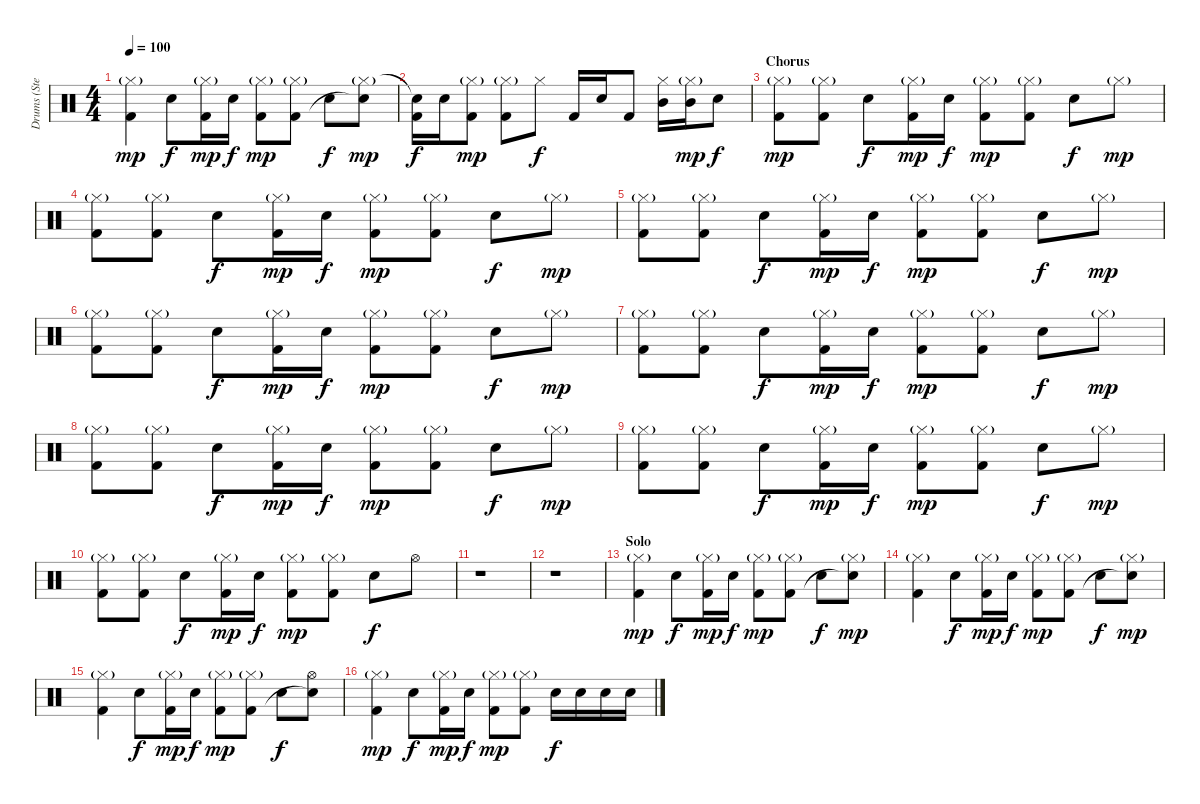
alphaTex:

\track ("Drums (Stevo32)" "Drums (Ste") {instrument percussion}
\staff {score}
\articulation defaults
\ts (4 4)
\tempo 100
\clef neutral
\ks c
("Hi-Hat (closed)"{g} "Kick (hit) 2").4{dy mp} "Electric Snare (hit)".8{dy f} ("Hi-Hat (closed)"{g} "Kick (hit) 2").16{dy mp} "Electric Snare (hit)".16{dy f} ("Hi-Hat (closed)"{g} "Kick (hit) 2").8{dy mp} ("Hi-Hat (closed)"{g} "Kick (hit) 2").8 "Electric Snare (hit)".8{dy f} ("Hi-Hat (closed)"{g} "Snare (hit)"{t}).8{dy mp} |
("Snare (hit)"{t} "Kick (hit) 2").16{dy f} "Electric Snare (hit)".16 ("Hi-Hat (closed)"{g} "Kick (hit) 2").8{dy mp} ("Hi-Hat (closed)"{g} "Kick (hit) 2").8 "Hi-Hat (closed)".8{dy f} "Kick (hit) 2".16 "Electric Snare (hit)".16 "Kick (hit) 2".8 ("Hi-Hat (closed)" "Mid Tom (hit)").16 ("Hi-Hat (closed)"{g} "Mid Tom (hit)").16{dy mp} "Electric Snare (hit)".8{dy f} |
\section ("" "Chorus")
("Hi-Hat (closed)"{g} "Kick (hit) 2").8{dy mp} ("Hi-Hat (closed)"{g} "Kick (hit) 2").8 "Electric Snare (hit)".8{dy f} ("Hi-Hat (closed)"{g} "Kick (hit) 2").16{dy mp} "Electric Snare (hit)".16{dy f} ("Hi-Hat (closed)"{g} "Kick (hit) 2").8{dy mp} ("Hi-Hat (closed)"{g} "Kick (hit) 2").8 "Electric Snare (hit)".8{dy f} "Hi-Hat (closed)"{g}.8{dy mp} |
("Hi-Hat (closed)"{g} "Kick (hit) 2").8 ("Hi-Hat (closed)"{g} "Kick (hit) 2").8 "Electric Snare (hit)".8{dy f} ("Hi-Hat (closed)"{g} "Kick (hit) 2").16{dy mp} "Electric Snare (hit)".16{dy f} ("Hi-Hat (closed)"{g} "Kick (hit) 2").8{dy mp} ("Hi-Hat (closed)"{g} "Kick (hit) 2").8 "Electric Snare (hit)".8{dy f} "Hi-Hat (closed)"{g}.8{dy mp} |
("Hi-Hat (closed)"{g} "Kick (hit) 2").8 ("Hi-Hat (closed)"{g} "Kick (hit) 2").8 "Electric Snare (hit)".8{dy f} ("Hi-Hat (closed)"{g} "Kick (hit) 2").16{dy mp} "Electric Snare (hit)".16{dy f} ("Hi-Hat (closed)"{g} "Kick (hit) 2").8{dy mp} ("Hi-Hat (closed)"{g} "Kick (hit) 2").8 "Electric Snare (hit)".8{dy f} "Hi-Hat (closed)"{g}.8{dy mp} |
("Hi-Hat (closed)"{g} "Kick (hit) 2").8 ("Hi-Hat (closed)"{g} "Kick (hit) 2").8 "Electric Snare (hit)".8{dy f} ("Hi-Hat (closed)"{g} "Kick (hit) 2").16{dy mp} "Electric Snare (hit)".16{dy f} ("Hi-Hat (closed)"{g} "Kick (hit) 2").8{dy mp} ("Hi-Hat (closed)"{g} "Kick (hit) 2").8 "Electric Snare (hit)".8{dy f} "Hi-Hat (closed)"{g}.8{dy mp} |
("Hi-Hat (closed)"{g} "Kick (hit) 2").8 ("Hi-Hat (closed)"{g} "Kick (hit) 2").8 "Electric Snare (hit)".8{dy f} ("Hi-Hat (closed)"{g} "Kick (hit) 2").16{dy mp} "Electric Snare (hit)".16{dy f} ("Hi-Hat (closed)"{g} "Kick (hit) 2").8{dy mp} ("Hi-Hat (closed)"{g} "Kick (hit) 2").8 "Electric Snare (hit)".8{dy f} "Hi-Hat (closed)"{g}.8{dy mp} |
("Hi-Hat (closed)"{g} "Kick (hit) 2").8 ("Hi-Hat (closed)"{g} "Kick (hit) 2").8 "Electric Snare (hit)".8{dy f} ("Hi-Hat (closed)"{g} "Kick (hit) 2").16{dy mp} "Electric Snare (hit)".16{dy f} ("Hi-Hat (closed)"{g} "Kick (hit) 2").8{dy mp} ("Hi-Hat (closed)"{g} "Kick (hit) 2").8 "Electric Snare (hit)".8{dy f} "Hi-Hat (closed)"{g}.8{dy mp} |
("Hi-Hat (closed)"{g} "Kick (hit) 2").8 ("Hi-Hat (closed)"{g} "Kick (hit) 2").8 "Electric Snare (hit)".8{dy f} ("Hi-Hat (closed)"{g} "Kick (hit) 2").16{dy mp} "Electric Snare (hit)".16{dy f} ("Hi-Hat (closed)"{g} "Kick (hit) 2").8{dy mp} ("Hi-Hat (closed)"{g} "Kick (hit) 2").8 "Electric Snare (hit)".8{dy f} "Hi-Hat (closed)"{g}.8{dy mp} |
("Hi-Hat (closed)"{g} "Kick (hit) 2").8 ("Hi-Hat (closed)"{g} "Kick (hit) 2").8 "Electric Snare (hit)".8{dy f} ("Hi-Hat (closed)"{g} "Kick (hit) 2").16{dy mp} "Electric Snare (hit)".16{dy f} ("Hi-Hat (closed)"{g} "Kick (hit) 2").8{dy mp} ("Hi-Hat (closed)"{g} "Kick (hit) 2").8 "Electric Snare (hit)".8{dy f} "Hi-Hat (open)".8 |
r.1 |
r.1 |
\section ("" "Solo")
("Hi-Hat (closed)"{g} "Kick (hit) 2").4{dy mp} "Electric Snare (hit)".8{dy f} ("Hi-Hat (closed)"{g} "Kick (hit) 2").16{dy mp} "Electric Snare (hit)".16{dy f} ("Hi-Hat (closed)"{g} "Kick (hit) 2").8{dy mp} ("Hi-Hat (closed)"{g} "Kick (hit) 2").8 "Electric Snare (hit)".8{dy f} ("Hi-Hat (closed)"{g} "Snare (hit)"{t}).8{dy mp} |
("Hi-Hat (closed)"{g} "Kick (hit) 2").4 "Electric Snare (hit)".8{dy f} ("Hi-Hat (closed)"{g} "Kick (hit) 2").16{dy mp} "Electric Snare (hit)".16{dy f} ("Hi-Hat (closed)"{g} "Kick (hit) 2").8{dy mp} ("Hi-Hat (closed)"{g} "Kick (hit) 2").8 "Electric Snare (hit)".8{dy f} ("Hi-Hat (closed)"{g} "Snare (hit)"{t}).8{dy mp} |
("Hi-Hat (closed)"{g} "Kick (hit) 2").4 "Electric Snare (hit)".8{dy f} ("Hi-Hat (closed)"{g} "Kick (hit) 2").16{dy mp} "Electric Snare (hit)".16{dy f} ("Hi-Hat (closed)"{g} "Kick (hit) 2").8{dy mp} ("Hi-Hat (closed)"{g} "Kick (hit) 2").8 "Electric Snare (hit)".8{dy f} ("Hi-Hat (open)" "Snare (hit)"{t}).8 |
("Hi-Hat (closed)"{g} "Kick (hit) 2").4{dy mp} "Electric Snare (hit)".8{dy f} ("Hi-Hat (closed)"{g} "Kick (hit) 2").16{dy mp} "Electric Snare (hit)".16{dy f} ("Hi-Hat (closed)"{g} "Kick (hit) 2").8{dy mp} ("Hi-Hat (closed)"{g} "Kick (hit) 2").8 "Electric Snare (hit)".16{dy f} "Electric Snare (hit)".16 "Electric Snare (hit)".16 "Electric Snare (hit)".16
